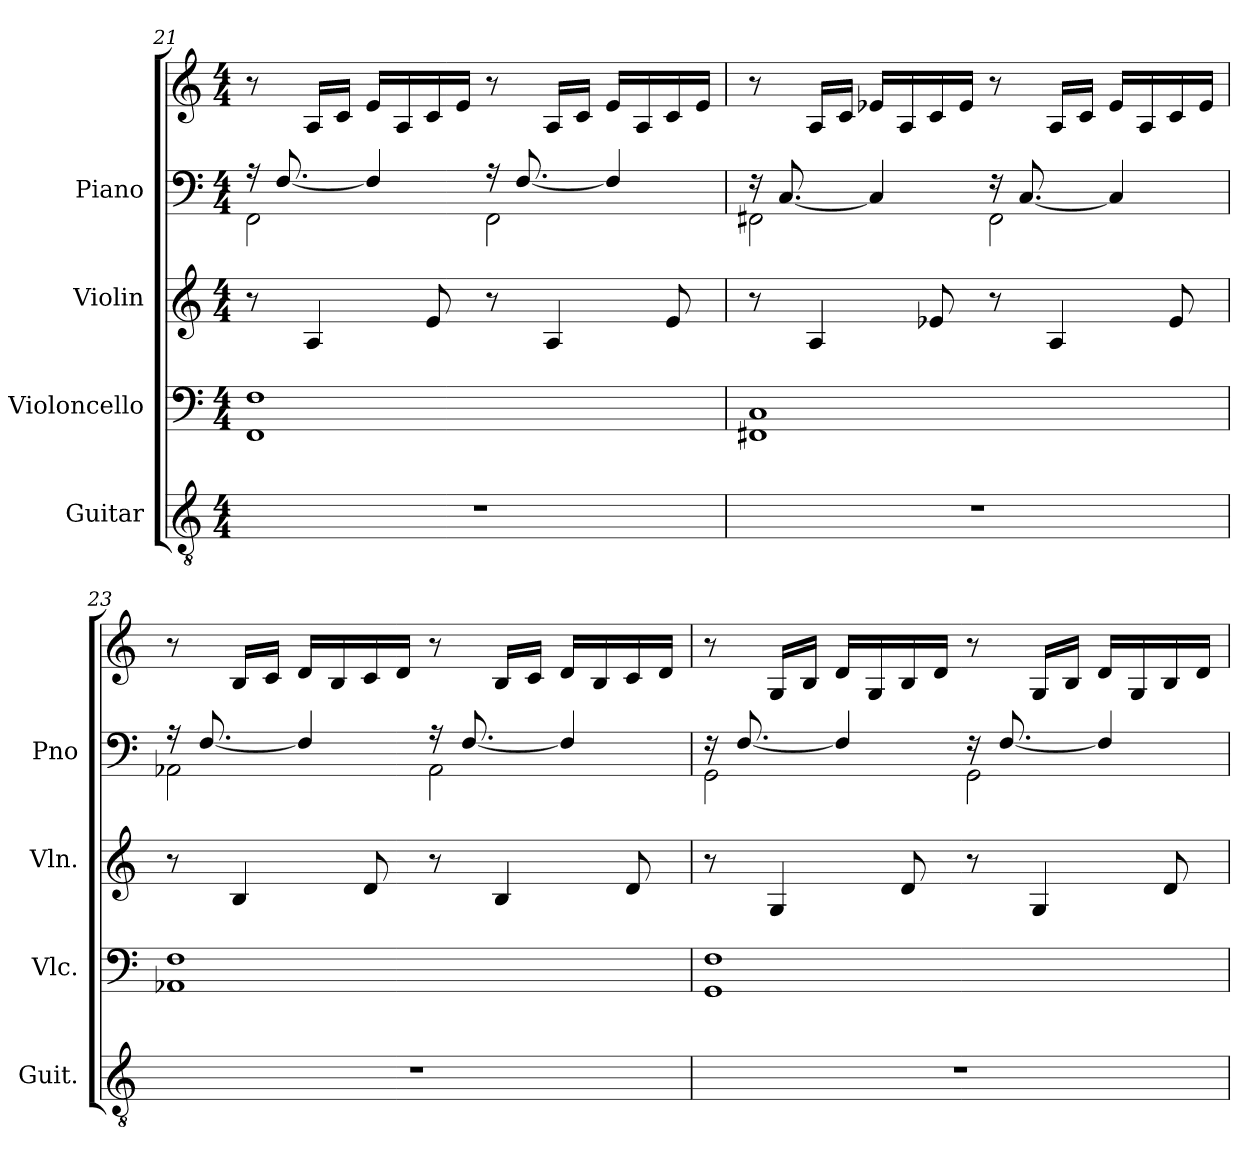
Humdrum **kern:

**kern	**kern	**kern	**kern	**kern
*part4	*part3	*part2	*part1	*part1
*staff5	*staff4	*staff3	*staff2	*staff1
*I"Guitar	*I"Violoncello	*I"Violin	*I"Piano	*
*I'Guit.	*I'Vlc.	*I'Vln.	*I'Pno	*
*clefGv2	*clefF4	*clefG2	*clefF4	*clefG2
*k[]	*k[]	*k[]	*k[]	*k[]
*C:	*C:	*C:	*C:	*C:
*M4/4	*M4/4	*M4/4	*M4/4	*M4/4
=21	=21	=21	=21	=21
*	*	*	*^	*
1r	1FF 1F	8r	2FF\	16rA	8r
.	.	.	.	[8.F/	.
.	.	4A/	.	.	16A/LL
.	.	.	.	.	16c/JJ
.	.	.	.	4F/]	16e/LL
.	.	.	.	.	16A/
.	.	8e/	.	.	16c/
.	.	.	.	.	16e/JJ
.	.	8r	2FF\	16rA	8r
.	.	.	.	[8.F/	.
.	.	4A/	.	.	16A/LL
.	.	.	.	.	16c/JJ
.	.	.	.	4F/]	16e/LL
.	.	.	.	.	16A/
.	.	8e/	.	.	16c/
.	.	.	.	.	16e/JJ
!!LO:LB:g=z
=22	=22	=22	=22	=22	=22
1r	1FF#X 1C	8r	2FF#X\	16rF	8r
.	.	.	.	[8.C/	.
.	.	4A/	.	.	16A/LL
.	.	.	.	.	16c/JJ
.	.	.	.	4C/]	16e-X/LL
.	.	.	.	.	16A/
.	.	8e-X/	.	.	16c/
.	.	.	.	.	16e-/JJ
.	.	8r	2FF#\	16rF	8r
.	.	.	.	[8.C/	.
.	.	4A/	.	.	16A/LL
.	.	.	.	.	16c/JJ
.	.	.	.	4C/]	16e-/LL
.	.	.	.	.	16A/
.	.	8e-/	.	.	16c/
.	.	.	.	.	16e-/JJ
=23	=23	=23	=23	=23	=23
1r	1AA-X 1F	8r	2AA-X\	16rA	8r
.	.	.	.	[8.F/	.
.	.	4B/	.	.	16B/LL
.	.	.	.	.	16c/JJ
.	.	.	.	4F/]	16d/LL
.	.	.	.	.	16B/
.	.	8d/	.	.	16c/
.	.	.	.	.	16d/JJ
.	.	8r	2AA-\	16rA	8r
.	.	.	.	[8.F/	.
.	.	4B/	.	.	16B/LL
.	.	.	.	.	16c/JJ
.	.	.	.	4F/]	16d/LL
.	.	.	.	.	16B/
.	.	8d/	.	.	16c/
.	.	.	.	.	16d/JJ
=24	=24	=24	=24	=24	=24
1r	1GG 1F	8r	2GG\	16rF	8r
.	.	.	.	[8.F/	.
.	.	4G/	.	.	16G/LL
.	.	.	.	.	16B/JJ
.	.	.	.	4F/]	16d/LL
.	.	.	.	.	16G/
.	.	8d/	.	.	16B/
.	.	.	.	.	16d/JJ
.	.	8r	2GG\	16rF	8r
.	.	.	.	[8.F/	.
.	.	4G/	.	.	16G/LL
.	.	.	.	.	16B/JJ
.	.	.	.	4F/]	16d/LL
.	.	.	.	.	16G/
.	.	8d/	.	.	16B/
.	.	.	.	.	16d/JJ
*	*	*	*v	*v	*
=	=	=	=	=
*-	*-	*-	*-	*-
